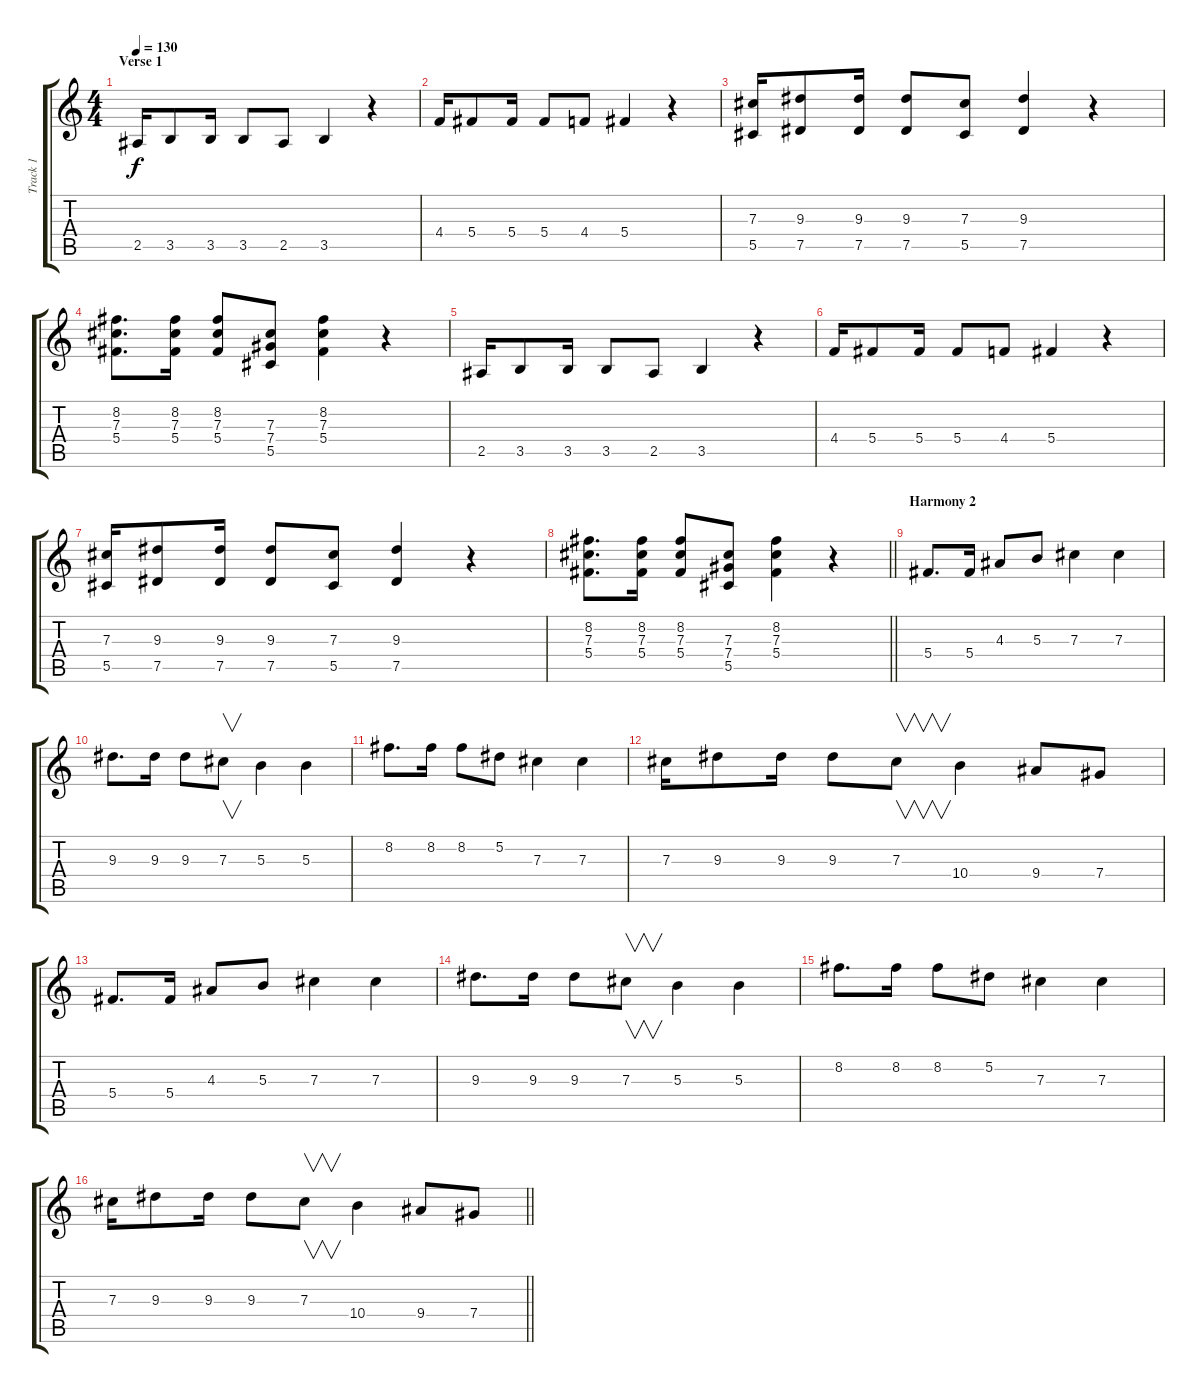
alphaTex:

\track ("Track 1" "Track 1") {instrument distortionguitar}
\staff {score tabs}
\tuning (Eb4 Bb3 Gb3 Db3 Ab2 Eb2) {hide}
\ts (4 4)
\section ("" "Verse 1")
\tempo 130
\clef g2
\ks c
2.5.16{dy f} 3.5.8 3.5.16 3.5.8 2.5.8 3.5.4 r.4 |
4.4.16 5.4.8 5.4.16 5.4.8 4.4.8 5.4.4 r.4 |
(7.3 5.5).16 (9.3 7.5).8 (9.3 7.5).16 (9.3 7.5).8 (7.3 5.5).8 (9.3 7.5).4 r.4 |
(8.2 7.3 5.4).8{d} (8.2 7.3 5.4).16 (8.2 7.3 5.4).8 (7.3 7.4 5.5).8 (8.2 7.3 5.4).4 r.4 |
2.5.16 3.5.8 3.5.16 3.5.8 2.5.8 3.5.4 r.4 |
4.4.16 5.4.8 5.4.16 5.4.8 4.4.8 5.4.4 r.4 |
(7.3 5.5).16 (9.3 7.5).8 (9.3 7.5).16 (9.3 7.5).8 (7.3 5.5).8 (9.3 7.5).4 r.4 |
\barLineRight lightlight
(8.2 7.3 5.4).8{d} (8.2 7.3 5.4).16 (8.2 7.3 5.4).8 (7.3 7.4 5.5).8 (8.2 7.3 5.4).4 r.4 |
\section ("" "Harmony 2")
5.4.8{d} 5.4.16 4.3.8 5.3.8 7.3.4 7.3.4 |
9.3.8{d} 9.3.16 9.3.8 7.3.8{v} 5.3.4 5.3.4 |
8.2.8{d} 8.2.16 8.2.8 5.2.8 7.3.4 7.3.4 |
7.3.16 9.3.8 9.3.16 9.3.8 7.3.8{v} 10.4.4 9.4.8 7.4.8 |
5.4.8{d} 5.4.16 4.3.8 5.3.8 7.3.4 7.3.4 |
9.3.8{d} 9.3.16 9.3.8 7.3.8{v} 5.3.4 5.3.4 |
8.2.8{d} 8.2.16 8.2.8 5.2.8 7.3.4 7.3.4 |
\barLineRight lightlight
7.3.16 9.3.8 9.3.16 9.3.8 7.3.8{v} 10.4.4 9.4.8 7.4.8
